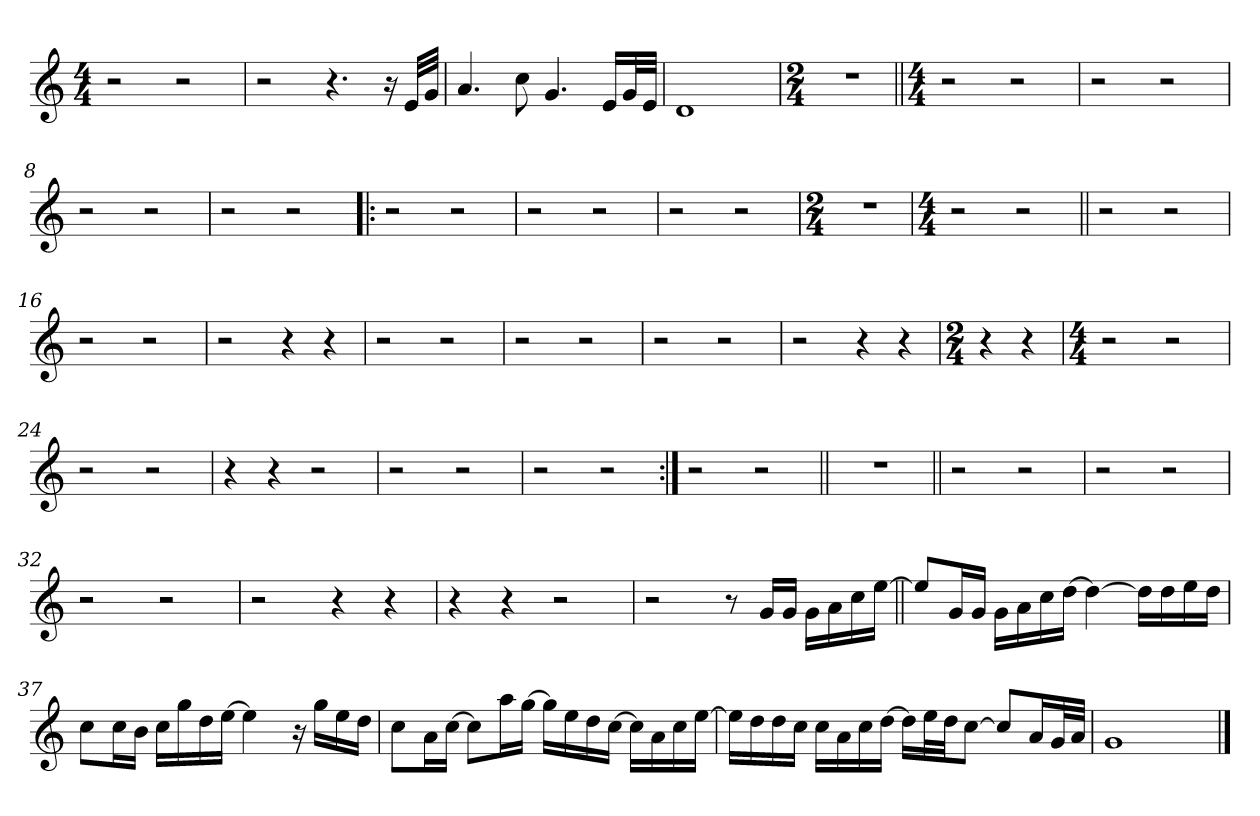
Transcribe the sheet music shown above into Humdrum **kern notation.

**kern
*part1
*staff1
!!LO:PB:g=z
*clefG2
*k[]
*C:
*M4/4
*MM54
=1
2r
2r
=2
2r
4.r
16r
32ei/LLL
32gi/JJJ
=3
4.ai/
8cci\
4.gi/
16ei/LL
32gi/L
32ei/JJJ
=4
1di
!!LO:LB:g=z
=5
*M2/4
2r
=6||
*M4/4
2r
2r
=7
2r
2r
=8
2r
2r
=9
2r
2r
!!LO:LB:g=z
=10!|:
2r
2r
=11
2r
2r
=12
2r
2r
=13
*M2/4
2r
=14
*M4/4
2r
2r
!!LO:LB:g=z
=15||
2r
2r
=16
2r
2r
=17
2r
4r
4r
=18
2r
2r
=19
2r
2r
=20
2r
2r
!!LO:LB:g=z
=21
2r
4r
4r
=22
*M2/4
4r
4r
=23
*M4/4
2r
2r
=24
2r
2r
=25
4r
4r
2r
=26
2r
2r
=27
2r
2r
=28:|!
2r
2r
!!LO:LB:g=z
=29||
1r
=30||
2r
2r
=31
2r
2r
=32
2r
2r
=33
2r
4r
4r
=34
4r
4r
2r
!!LO:LB:g=z
=35
2r
8r
16gi/LL
16gi/JJ
16gi\LL
16ai\
16cci\
[>16eei\JJ
=36||
8eei/L]
16gi/L
16gi/JJ
16gi\LL
16ai\
16cci\
[>16ddi\JJ
4ddi\_>
16ddi\LL]
16ddi\
16eei\
16ddi\JJ
=37
8cci\L
16cci\L
16bi\JJ
16cci\LL
16ggi\
16ddi\
[>16eei\JJ
4eei\]
16r
16ggi\LL
16eei\
16ddi\JJ
!!LO:LB:g=z
=38
8cci\L
16ai\L
[>16cci\JJ
8cci\L]
16aai\L
[>16ggi\JJ
16ggi\LL]
16eei\
16ddi\
[>16cci\JJ
16cci\LL]
16ai\
16cci\
[>16eei\JJ
=39
16eei\LL]
16ddi\
16ddi\
16cci\JJ
16cci\LL
16ai\
16cci\
[>16ddi\JJ
16ddi\LL]
32eei\L
32ddi\JJ
[>8cci\J
8cci/L]
16ai/L
32gi/L
32ai/JJJ
=40
1gi
==
*-
